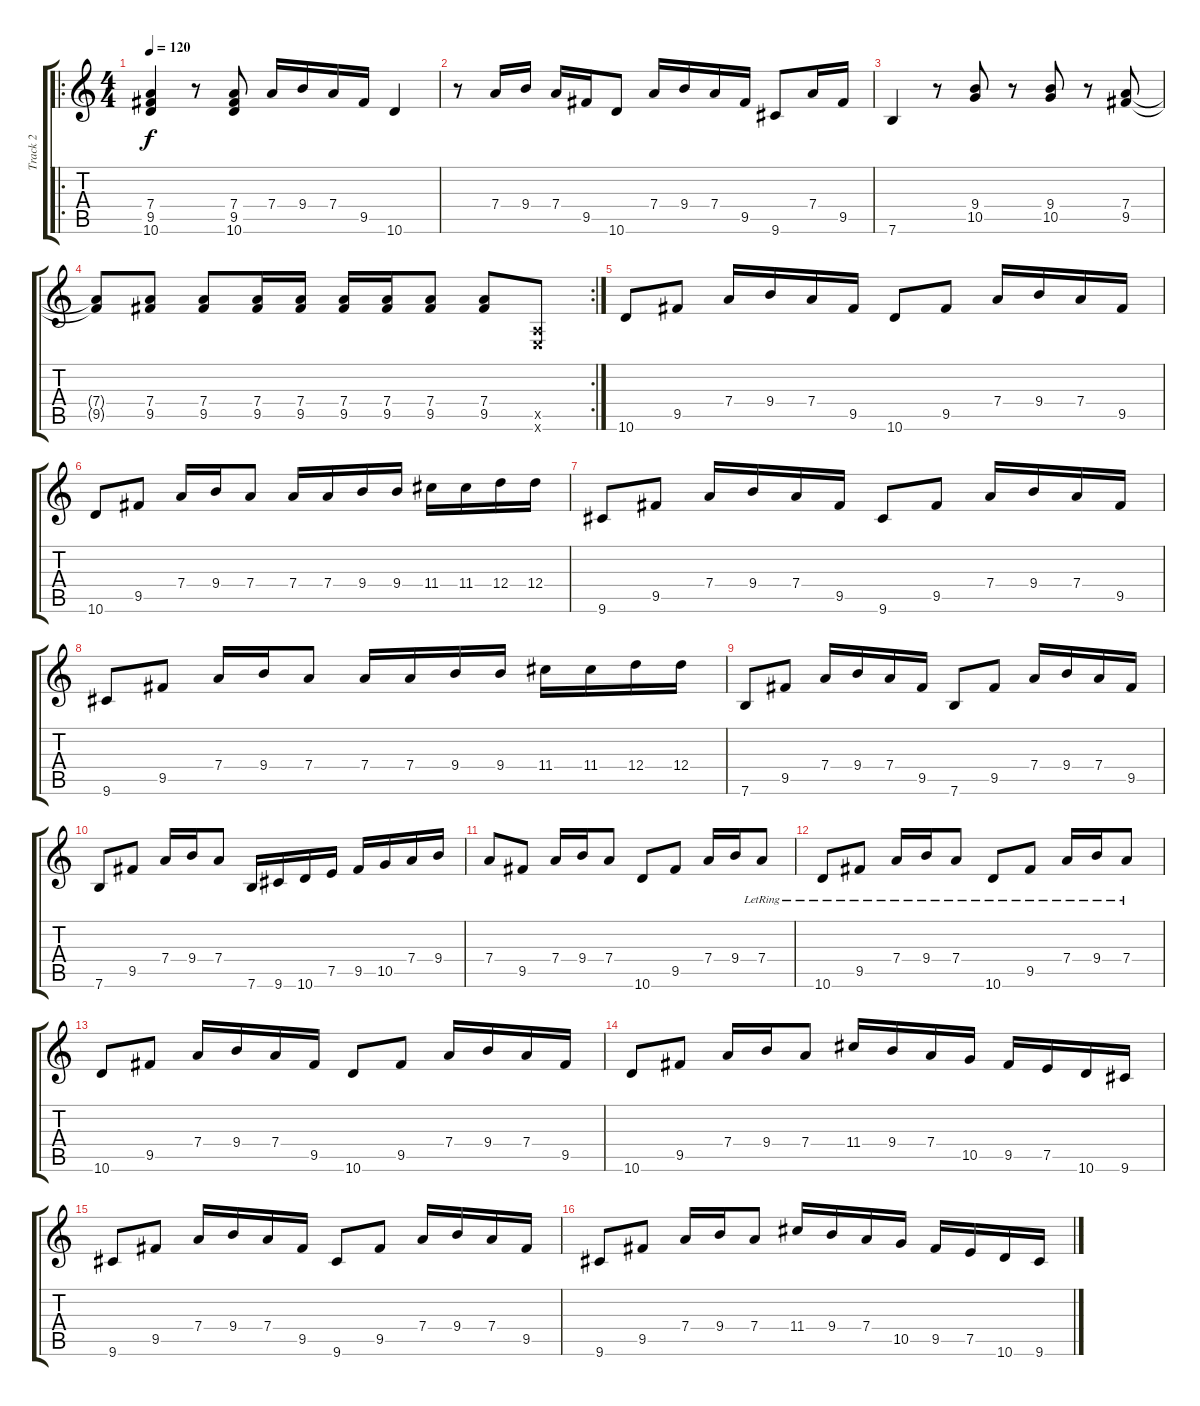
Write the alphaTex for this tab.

\track ("Track 2" "Track 2") {instrument electricguitarclean}
\staff {score tabs}
\tuning (E4 B3 G3 D3 A2 E2) {hide}
\ro
\ts (4 4)
\tempo 120
\clef g2
\ks c
(7.4 9.5 10.6).4{dy f} r.8 (7.4 9.5 10.6).8 7.4.16 9.4.16 7.4.16 9.5.16 10.6.4 |
r.8 7.4.16 9.4.16 7.4.16 9.5.16 10.6.8 7.4.16 9.4.16 7.4.16 9.5.16 9.6.8 7.4.16 9.5.16 |
7.6.4 r.8 (9.4 10.5).8 r.8 (9.4 10.5).8 r.8 (7.4 9.5).8 |
\rc 2
(7.4{t} 9.5{t}).8 (7.4 9.5).8 (7.4 9.5).8 (7.4 9.5).16 (7.4 9.5).16 (7.4 9.5).16 (7.4 9.5).16 (7.4 9.5).8 (7.4 9.5).8 (0.5{x} 0.6{x}).8 |
10.6.8 9.5.8 7.4.16 9.4.16 7.4.16 9.5.16 10.6.8 9.5.8 7.4.16 9.4.16 7.4.16 9.5.16 |
10.6.8 9.5.8 7.4.16 9.4.16 7.4.8 7.4.16 7.4.16 9.4.16 9.4.16 11.4.16 11.4.16 12.4.16 12.4.16 |
9.6.8 9.5.8 7.4.16 9.4.16 7.4.16 9.5.16 9.6.8 9.5.8 7.4.16 9.4.16 7.4.16 9.5.16 |
9.6.8 9.5.8 7.4.16 9.4.16 7.4.8 7.4.16 7.4.16 9.4.16 9.4.16 11.4.16 11.4.16 12.4.16 12.4.16 |
7.6.8 9.5.8 7.4.16 9.4.16 7.4.16 9.5.16 7.6.8 9.5.8 7.4.16 9.4.16 7.4.16 9.5.16 |
7.6.8 9.5.8 7.4.16 9.4.16 7.4.8 7.6.16 9.6.16 10.6.16 7.5.16 9.5.16 10.5.16 7.4.16 9.4.16 |
7.4.8 9.5.8 7.4.16 9.4.16 7.4.8 10.6.8 9.5.8 7.4.16 9.4.16 7.4{lr}.8 |
10.6{lr}.8 9.5{lr}.8 7.4{lr}.16 9.4{lr}.16 7.4{lr}.8 10.6{lr}.8 9.5{lr}.8 7.4{lr}.16 9.4{lr}.16 7.4{lr}.8 |
10.6.8 9.5.8 7.4.16 9.4.16 7.4.16 9.5.16 10.6.8 9.5.8 7.4.16 9.4.16 7.4.16 9.5.16 |
10.6.8 9.5.8 7.4.16 9.4.16 7.4.8 11.4.16 9.4.16 7.4.16 10.5.16 9.5.16 7.5.16 10.6.16 9.6.16 |
9.6.8 9.5.8 7.4.16 9.4.16 7.4.16 9.5.16 9.6.8 9.5.8 7.4.16 9.4.16 7.4.16 9.5.16 |
9.6.8 9.5.8 7.4.16 9.4.16 7.4.8 11.4.16 9.4.16 7.4.16 10.5.16 9.5.16 7.5.16 10.6.16 9.6.16
